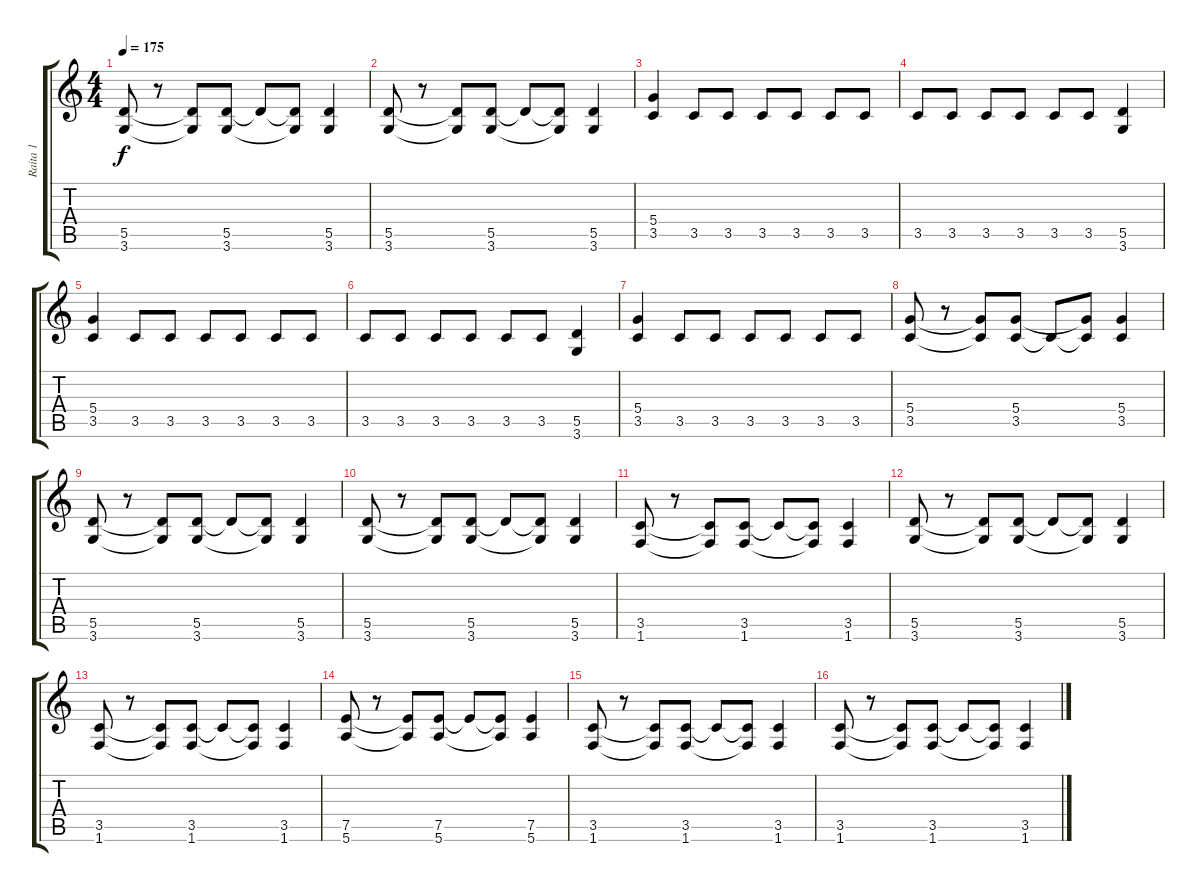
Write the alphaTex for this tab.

\track ("Raita 1" "Raita 1") {instrument distortionguitar}
\staff {score tabs}
\tuning (E4 B3 G3 D3 A2 E2) {hide}
\ts (4 4)
\tempo 175
\clef g2
\ks c
(5.5 3.6).8{dy f} r.8 (5.5{t} 3.6{t}).8 (5.5 3.6).8 5.5{t}.8 (5.5{t} 3.6{t}).8 (5.5 3.6).4 |
(5.5 3.6).8 r.8 (5.5{t} 3.6{t}).8 (5.5 3.6).8 5.5{t}.8 (5.5{t} 3.6{t}).8 (5.5 3.6).4 |
(5.4 3.5).4 3.5.8 3.5.8 3.5.8 3.5.8 3.5.8 3.5.8 |
3.5.8 3.5.8 3.5.8 3.5.8 3.5.8 3.5.8 (5.5 3.6).4 |
(5.4 3.5).4 3.5.8 3.5.8 3.5.8 3.5.8 3.5.8 3.5.8 |
3.5.8 3.5.8 3.5.8 3.5.8 3.5.8 3.5.8 (5.5 3.6).4 |
(5.4 3.5).4 3.5.8 3.5.8 3.5.8 3.5.8 3.5.8 3.5.8 |
(5.4 3.5).8 r.8 (5.4{t} 3.5{t}).8 (5.4 3.5).8 3.5{t}.8 (5.4{t} 3.5{t}).8 (5.4 3.5).4 |
(5.5 3.6).8 r.8 (5.5{t} 3.6{t}).8 (5.5 3.6).8 5.5{t}.8 (5.5{t} 3.6{t}).8 (5.5 3.6).4 |
(5.5 3.6).8 r.8 (5.5{t} 3.6{t}).8 (5.5 3.6).8 5.5{t}.8 (5.5{t} 3.6{t}).8 (5.5 3.6).4 |
(3.5 1.6).8 r.8 (3.5{t} 1.6{t}).8 (3.5 1.6).8 3.5{t}.8 (3.5{t} 1.6{t}).8 (3.5 1.6).4 |
(5.5 3.6).8 r.8 (5.5{t} 3.6{t}).8 (5.5 3.6).8 5.5{t}.8 (5.5{t} 3.6{t}).8 (5.5 3.6).4 |
(3.5 1.6).8 r.8 (3.5{t} 1.6{t}).8 (3.5 1.6).8 3.5{t}.8 (3.5{t} 1.6{t}).8 (3.5 1.6).4 |
(7.5 5.6).8 r.8 (7.5{t} 5.6{t}).8 (7.5 5.6).8 7.5{t}.8 (7.5{t} 5.6{t}).8 (7.5 5.6).4 |
(3.5 1.6).8 r.8 (3.5{t} 1.6{t}).8 (3.5 1.6).8 3.5{t}.8 (3.5{t} 1.6{t}).8 (3.5 1.6).4 |
(3.5 1.6).8 r.8 (3.5{t} 1.6{t}).8 (3.5 1.6).8 3.5{t}.8 (3.5{t} 1.6{t}).8 (3.5 1.6).4
